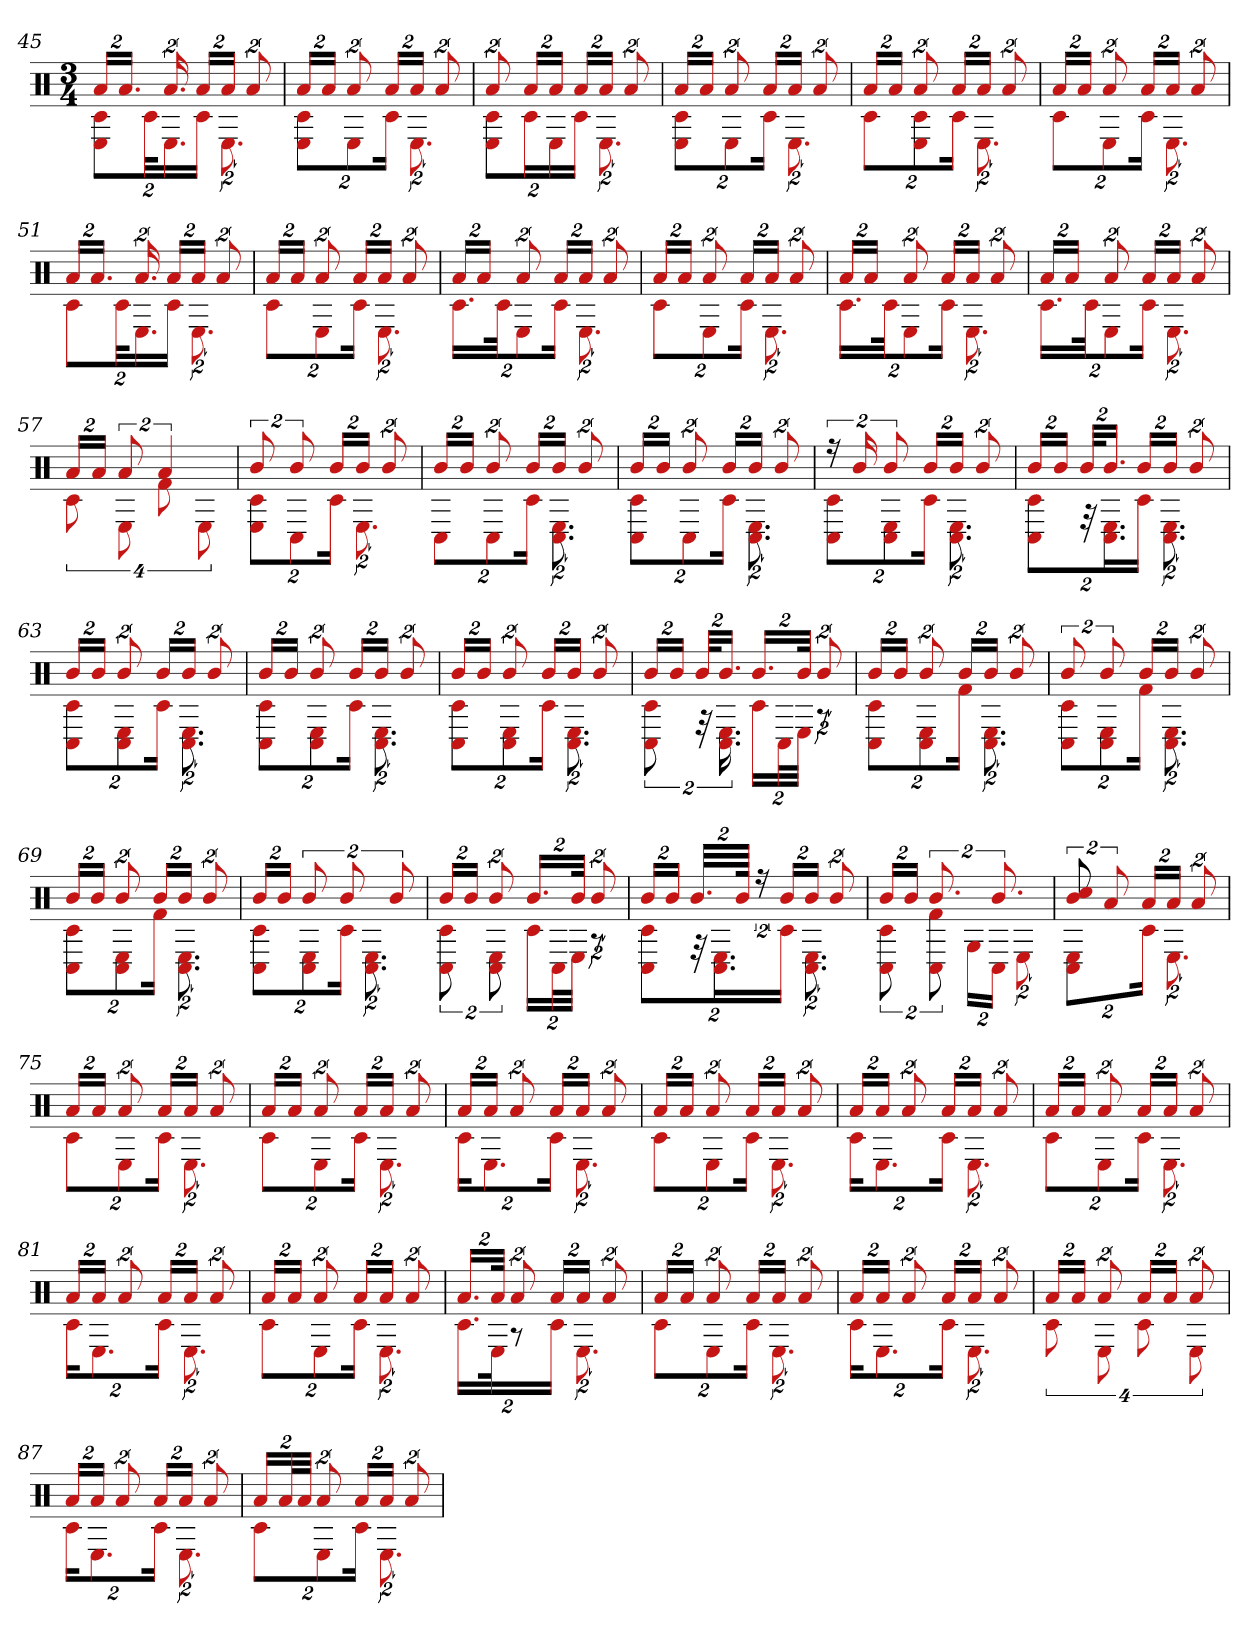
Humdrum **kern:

**kern
*part1
*staff1
*clefX
*k[]
*M3/4
=45
*^
32%3aL	16%3E 16%3c#
32%3.aJ	.
.	64%3c#KL
32%3.a	32%3.EJ
32%3aL	32%3c#J
32%3aJ	16%3.E
16%3a	.
=46	=46
32%3aL	16%3E 16%3c#
32%3aJ	.
16%3a	16%3E
32%3aL	32%3c#J
32%3aJ	16%3.E
16%3a	.
=47	=47
16%3a	16%3E 16%3c#
32%3aL	32%3c#L
32%3aJ	32%3EJ
32%3aL	32%3c#J
32%3aJ	16%3.E
16%3a	.
=48	=48
32%3aL	16%3E 16%3c#
32%3aJ	.
16%3a	16%3E
32%3aL	32%3c#J
32%3aJ	16%3.E
16%3a	.
=49	=49
32%3aL	16%3c#
32%3aJ	.
16%3a	16%3c# 16%3E
32%3aL	32%3c#J
32%3aJ	16%3.E
16%3a	.
=50	=50
32%3aL	16%3c#
32%3aJ	.
16%3a	16%3E
32%3aL	32%3c#J
32%3aJ	16%3.E
16%3a	.
=51	=51
32%3aL	16%3c#
32%3.aJ	.
.	64%3c#KL
32%3.a	32%3.EJ
32%3aL	32%3c#J
32%3aJ	16%3.E
16%3a	.
=52	=52
32%3aL	16%3c#
32%3aJ	.
16%3a	16%3E
32%3aL	32%3c#J
32%3aJ	16%3.E
16%3a	.
=53	=53
32%3aL	32%3.c#L
32%3aJ	.
.	64%3c#Jk
16%3a	16%3E
32%3aL	32%3c#J
32%3aJ	16%3.E
16%3a	.
=54	=54
32%3aL	16%3c#
32%3aJ	.
16%3a	16%3E
32%3aL	32%3c#J
32%3aJ	16%3.E
16%3a	.
=55	=55
32%3aL	32%3.c#L
32%3aJ	.
.	64%3c#Jk
16%3a	16%3E
32%3aL	32%3c#J
32%3aJ	16%3.E
16%3a	.
=56	=56
32%3aL	32%3.c#L
32%3aJ	.
.	64%3c#Jk
16%3a	16%3E
32%3aL	32%3c#J
32%3aJ	16%3.E
16%3a	.
=57	=57
32%3aL	16%3c#
32%3aJ	.
16%3a	16%3E
8%3a	16%3f#
.	16%3E
=58	=58
16%3b	16%3c# 16%3E
16%3b	16%3C#
32%3bL	32%3c#J
32%3bJ	16%3.E
16%3b	.
=59	=59
32%3bL	16%3C#
32%3bJ	.
16%3b	16%3C#
32%3bL	32%3c#J
32%3bJ	16%3.E 16%3.C#
16%3b	.
=60	=60
32%3bL	16%3C# 16%3c#
32%3bJ	.
16%3b	16%3C#
32%3bL	32%3c#J
32%3bJ	16%3.C# 16%3.E
16%3b	.
=61	=61
32%3r	16%3C# 16%3c#
32%3b	.
16%3b	16%3C# 16%3E
32%3bL	32%3c#J
32%3bJ	16%3.C# 16%3.E
16%3b	.
=62	=62
32%3bL	16%3C# 16%3c#
32%3bJ	.
64%3bKL	64%3r
32%3.bJ	32%3.C# 32%3.E
32%3bL	32%3c#J
32%3bJ	16%3.C# 16%3.E
16%3b	.
=63	=63
32%3bL	16%3C# 16%3c#
32%3bJ	.
16%3b	16%3C# 16%3E
32%3bL	32%3c#J
32%3bJ	16%3.C# 16%3.E
16%3b	.
=64	=64
32%3bL	16%3C# 16%3c#
32%3bJ	.
16%3b	16%3C# 16%3E
32%3bL	32%3c#J
32%3bJ	16%3.C# 16%3.E
16%3b	.
=65	=65
32%3bL	16%3c# 16%3C#
32%3bJ	.
16%3b	16%3E 16%3C#
32%3bL	32%3c#J
32%3bJ	16%3.E 16%3.C#
16%3b	.
=66	=66
32%3bL	16%3c# 16%3C#
32%3bJ	.
64%3bKL	64%3r
32%3.bJ	32%3.C# 32%3.E
32%3.bL	32%3c#L
.	64%3C#L
64%3bJk	64%3EJJ
16%3b	16%3r
=67	=67
32%3bL	16%3C# 16%3c#
32%3bJ	.
16%3b	16%3C# 16%3E
32%3bL	32%3f#J
32%3bJ	16%3.C# 16%3.E
16%3b	.
=68	=68
16%3b	16%3C# 16%3c#
16%3b	16%3C# 16%3E
32%3bL	32%3f#J
32%3bJ	16%3.C# 16%3.E
16%3b	.
=69	=69
32%3bL	16%3C# 16%3c#
32%3bJ	.
16%3b	16%3C# 16%3E
32%3bL	32%3f#J
32%3bJ	16%3.C# 16%3.E
16%3b	.
=70	=70
32%3bL	16%3C# 16%3c#
32%3bJ	.
16%3b	16%3C# 16%3E
16%3b	32%3c#J
.	16%3.C# 16%3.E
16%3b	.
=71	=71
32%3bL	16%3C# 16%3c#
32%3bJ	.
16%3b	16%3C# 16%3E
32%3.bL	32%3c#L
.	64%3C#L
64%3bJk	64%3EJJ
16%3b	16%3r
=72	=72
32%3bL	16%3C# 16%3c#
32%3bJ	.
64%3.bLL	64%3r
.	32%3.C# 32%3.E
128%3bJJk	.
32%3r	.
32%3bL	32%3c#J
32%3bJ	16%3.C# 16%3.E
16%3b	.
=73	=73
32%3bL	16%3C# 16%3c#
32%3bJ	.
16%3.b	16%3C# 16%3f#
.	32%3GL
16%3.b	32%3C#J
.	16%3E
=74	=74
16%3cc# 16%3b	8%3C# 8%3E
16%3a	.
32%3aL	32%3c#J
32%3aJ	16%3.E
16%3a	.
=75	=75
32%3aL	16%3c#
32%3aJ	.
16%3a	16%3E
32%3aL	32%3c#J
32%3aJ	16%3.E
16%3a	.
=76	=76
32%3aL	16%3c#
32%3aJ	.
16%3a	16%3E
32%3aL	32%3c#J
32%3aJ	16%3.E
16%3a	.
=77	=77
32%3aL	32%3c#J
32%3aJ	16%3.E
16%3a	.
32%3aL	32%3c#J
32%3aJ	16%3.E
16%3a	.
=78	=78
32%3aL	16%3c#
32%3aJ	.
16%3a	16%3E
32%3aL	32%3c#J
32%3aJ	16%3.E
16%3a	.
=79	=79
32%3aL	32%3c#J
32%3aJ	16%3.E
16%3a	.
32%3aL	32%3c#J
32%3aJ	16%3.E
16%3a	.
=80	=80
32%3aL	16%3c#
32%3aJ	.
16%3a	16%3E
32%3aL	32%3c#J
32%3aJ	16%3.E
16%3a	.
=81	=81
32%3aL	32%3c#J
32%3aJ	16%3.E
16%3a	.
32%3aL	32%3c#J
32%3aJ	16%3.E
16%3a	.
=82	=82
32%3aL	16%3c#
32%3aJ	.
16%3a	16%3E
32%3aL	32%3c#J
32%3aJ	16%3.E
16%3a	.
=83	=83
32%3.aL	32%3.c#L
64%3aJk	64%3EJk
16%3a	16%3r
32%3aL	32%3c#J
32%3aJ	16%3.E
16%3a	.
=84	=84
32%3aL	16%3c#
32%3aJ	.
16%3a	16%3E
32%3aL	32%3c#J
32%3aJ	16%3.E
16%3a	.
=85	=85
32%3aL	32%3c#J
32%3aJ	16%3.E
16%3a	.
32%3aL	32%3c#J
32%3aJ	16%3.E
16%3a	.
=86	=86
32%3aL	16%3c#
32%3aJ	.
16%3a	16%3E
32%3aL	16%3c#
32%3aJ	.
16%3a	16%3E
=87	=87
32%3aL	32%3c#J
32%3aJ	16%3.E
16%3a	.
32%3aL	32%3c#J
32%3aJ	16%3.E
16%3a	.
=88	=88
32%3aL	16%3c#
64%3aL	.
64%3aJJ	.
16%3a	16%3E
32%3aL	32%3c#J
32%3aJ	16%3.E
16%3a	.
*v	*v
=
*-
